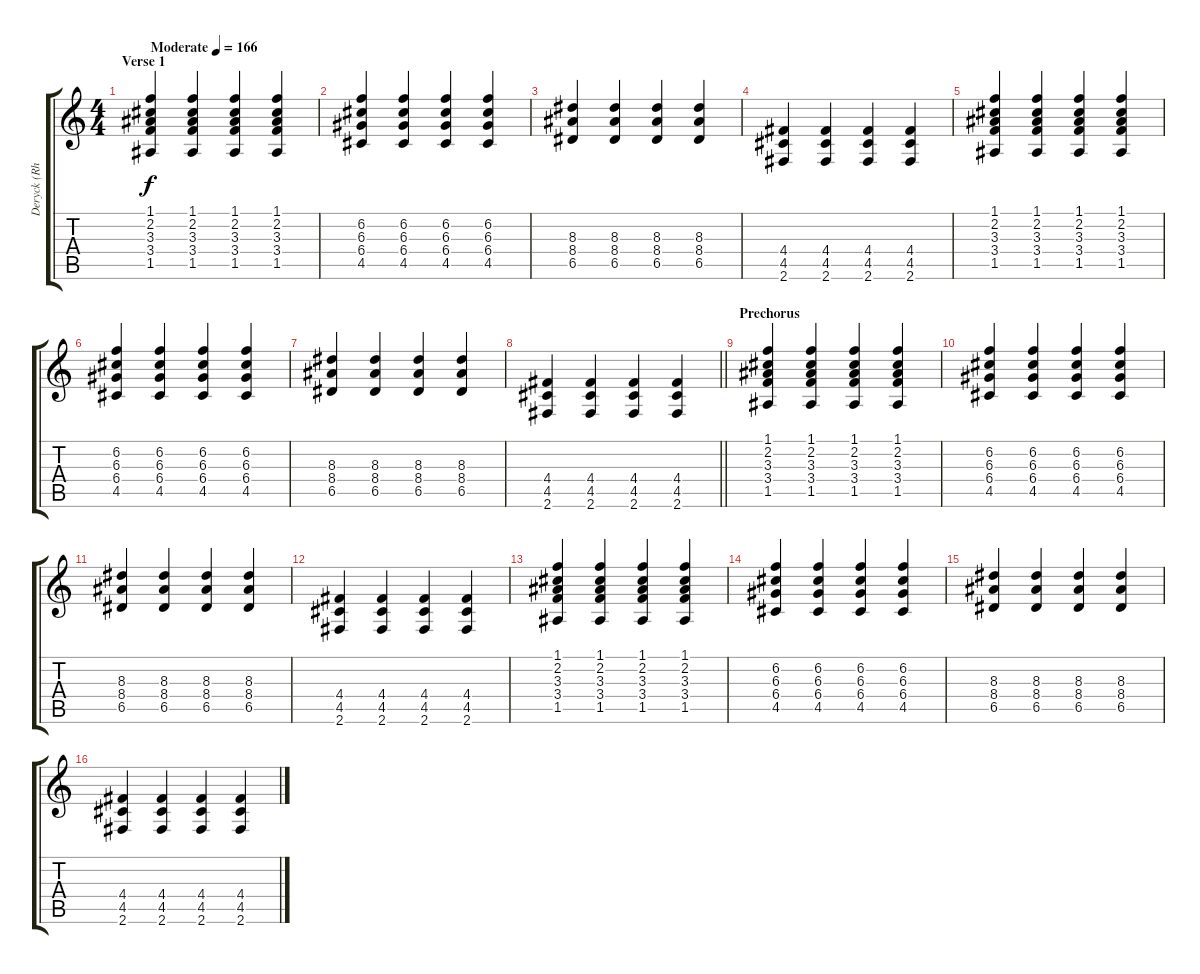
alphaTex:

\track ("Deryck (Rhythm Gtr)" "Deryck (Rh") {instrument distortionguitar}
\staff {score tabs}
\tuning (E4 B3 G3 D3 A2 E2) {hide}
\ts (4 4)
\section ("" "Verse 1")
\tempo (166 "Moderate")
\clef g2
\ks c
(1.1 2.2 3.3 3.4 1.5).4{dy f instrument acousticguitarsteel} (1.1 2.2 3.3 3.4 1.5).4 (1.1 2.2 3.3 3.4 1.5).4 (1.1 2.2 3.3 3.4 1.5).4 |
(6.2 6.3 6.4 4.5).4 (6.2 6.3 6.4 4.5).4 (6.2 6.3 6.4 4.5).4 (6.2 6.3 6.4 4.5).4 |
(8.3 8.4 6.5).4 (8.3 8.4 6.5).4 (8.3 8.4 6.5).4 (8.3 8.4 6.5).4 |
(4.4 4.5 2.6).4 (4.4 4.5 2.6).4 (4.4 4.5 2.6).4 (4.4 4.5 2.6).4 |
(1.1 2.2 3.3 3.4 1.5).4 (1.1 2.2 3.3 3.4 1.5).4 (1.1 2.2 3.3 3.4 1.5).4 (1.1 2.2 3.3 3.4 1.5).4 |
(6.2 6.3 6.4 4.5).4 (6.2 6.3 6.4 4.5).4 (6.2 6.3 6.4 4.5).4 (6.2 6.3 6.4 4.5).4 |
(8.3 8.4 6.5).4 (8.3 8.4 6.5).4 (8.3 8.4 6.5).4 (8.3 8.4 6.5).4 |
\barLineRight lightlight
(4.4 4.5 2.6).4 (4.4 4.5 2.6).4 (4.4 4.5 2.6).4 (4.4 4.5 2.6).4 |
\section ("" "Prechorus")
(1.1 2.2 3.3 3.4 1.5).4 (1.1 2.2 3.3 3.4 1.5).4 (1.1 2.2 3.3 3.4 1.5).4 (1.1 2.2 3.3 3.4 1.5).4 |
(6.2 6.3 6.4 4.5).4 (6.2 6.3 6.4 4.5).4 (6.2 6.3 6.4 4.5).4 (6.2 6.3 6.4 4.5).4 |
(8.3 8.4 6.5).4 (8.3 8.4 6.5).4 (8.3 8.4 6.5).4 (8.3 8.4 6.5).4 |
(4.4 4.5 2.6).4 (4.4 4.5 2.6).4 (4.4 4.5 2.6).4 (4.4 4.5 2.6).4 |
(1.1 2.2 3.3 3.4 1.5).4 (1.1 2.2 3.3 3.4 1.5).4 (1.1 2.2 3.3 3.4 1.5).4 (1.1 2.2 3.3 3.4 1.5).4 |
(6.2 6.3 6.4 4.5).4 (6.2 6.3 6.4 4.5).4 (6.2 6.3 6.4 4.5).4 (6.2 6.3 6.4 4.5).4 |
(8.3 8.4 6.5).4 (8.3 8.4 6.5).4 (8.3 8.4 6.5).4 (8.3 8.4 6.5).4 |
(4.4 4.5 2.6).4 (4.4 4.5 2.6).4 (4.4 4.5 2.6).4 (4.4 4.5 2.6).4
